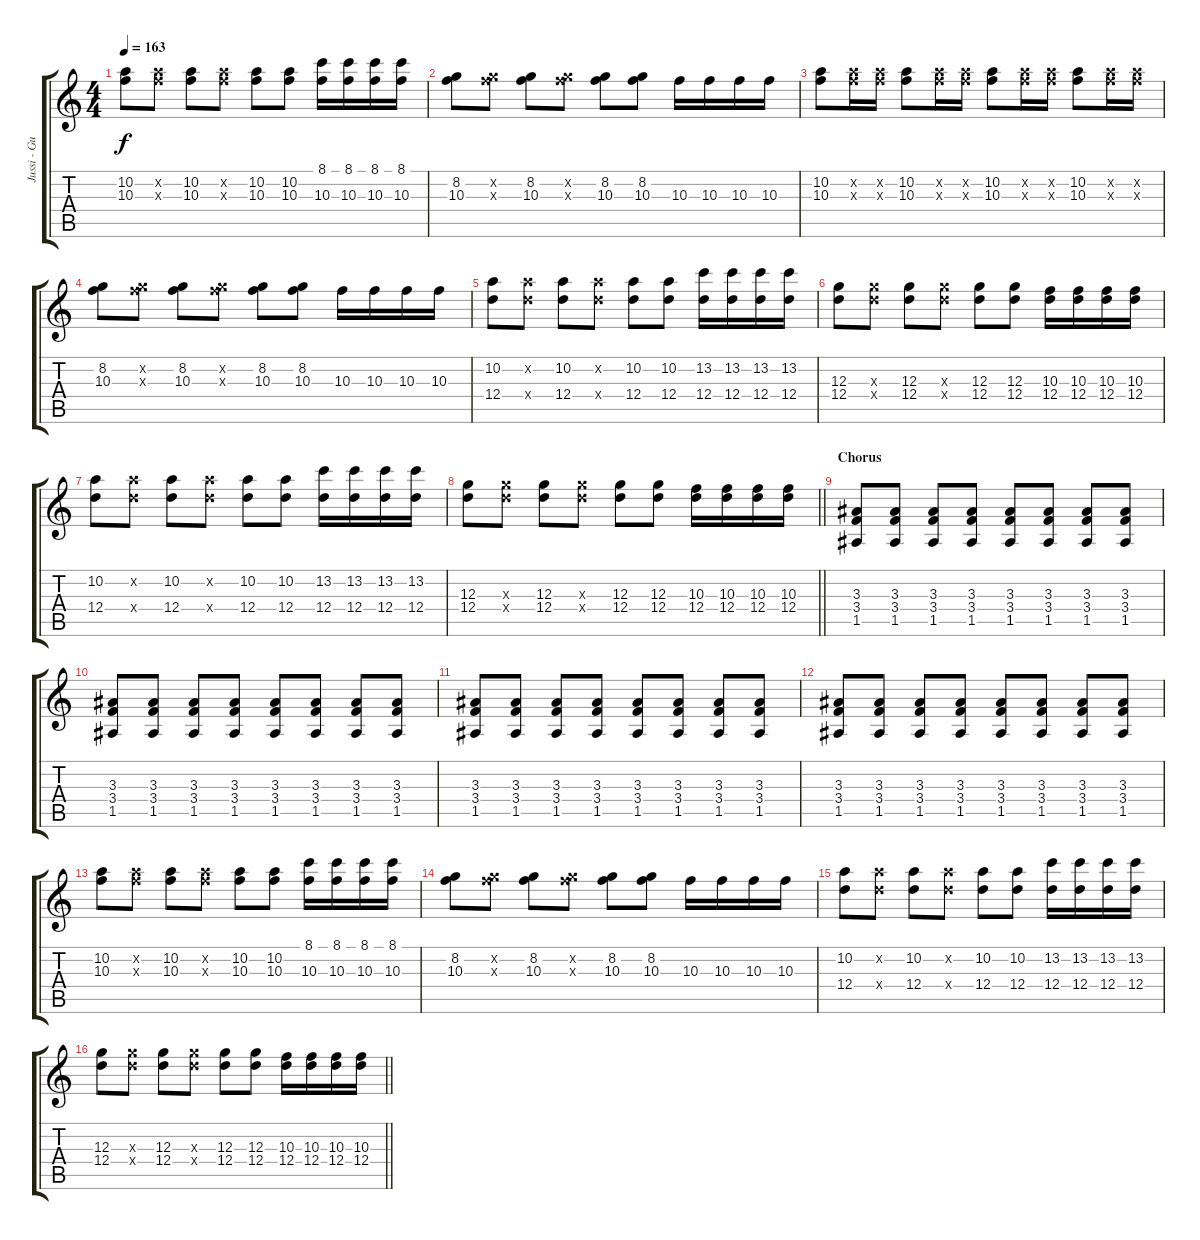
\track ("Jussi - Guitar" "Jussi - Gu") {instrument overdrivenguitar}
\staff {score tabs}
\tuning (E4 B3 G3 D3 A2 D2) {hide}
\ts (4 4)
\tempo 163
\clef g2
\ks c
(10.2 10.3).8{dy f} (10.2{x} 10.3{x}).8 (10.2 10.3).8 (10.2{x} 10.3{x}).8 (10.2 10.3).8 (10.2 10.3).8 (8.1 10.3).16 (8.1 10.3).16 (8.1 10.3).16 (8.1 10.3).16 |
(8.2 10.3).8 (8.2{x} 10.3{x}).8 (8.2 10.3).8 (8.2{x} 10.3{x}).8 (8.2 10.3).8 (8.2 10.3).8 10.3.16 10.3.16 10.3.16 10.3.16 |
(10.2 10.3).8 (10.2{x} 10.3{x}).16 (10.2{x} 10.3{x}).16 (10.2 10.3).8 (10.2{x} 10.3{x}).16 (10.2{x} 10.3{x}).16 (10.2 10.3).8 (10.2{x} 10.3{x}).16 (10.2{x} 10.3{x}).16 (10.2 10.3).8 (10.2{x} 10.3{x}).16 (10.2{x} 10.3{x}).16 |
(8.2 10.3).8 (8.2{x} 10.3{x}).8 (8.2 10.3).8 (8.2{x} 10.3{x}).8 (8.2 10.3).8 (8.2 10.3).8 10.3.16 10.3.16 10.3.16 10.3.16 |
(10.2 12.4).8 (10.2{x} 12.4{x}).8 (10.2 12.4).8 (10.2{x} 12.4{x}).8 (10.2 12.4).8 (10.2 12.4).8 (13.2 12.4).16 (13.2 12.4).16 (13.2 12.4).16 (13.2 12.4).16 |
(12.3 12.4).8 (12.3{x} 12.4{x}).8 (12.3 12.4).8 (12.3{x} 12.4{x}).8 (12.3 12.4).8 (12.3 12.4).8 (10.3 12.4).16 (10.3 12.4).16 (10.3 12.4).16 (10.3 12.4).16 |
(10.2 12.4).8 (10.2{x} 12.4{x}).8 (10.2 12.4).8 (10.2{x} 12.4{x}).8 (10.2 12.4).8 (10.2 12.4).8 (13.2 12.4).16 (13.2 12.4).16 (13.2 12.4).16 (13.2 12.4).16 |
\barLineRight lightlight
(12.3 12.4).8 (12.3{x} 12.4{x}).8 (12.3 12.4).8 (12.3{x} 12.4{x}).8 (12.3 12.4).8 (12.3 12.4).8 (10.3 12.4).16 (10.3 12.4).16 (10.3 12.4).16 (10.3 12.4).16 |
\section ("" "Chorus")
(3.3 3.4 1.5).8 (3.3 3.4 1.5).8 (3.3 3.4 1.5).8 (3.3 3.4 1.5).8 (3.3 3.4 1.5).8 (3.3 3.4 1.5).8 (3.3 3.4 1.5).8 (3.3 3.4 1.5).8 |
(3.3 3.4 1.5).8 (3.3 3.4 1.5).8 (3.3 3.4 1.5).8 (3.3 3.4 1.5).8 (3.3 3.4 1.5).8 (3.3 3.4 1.5).8 (3.3 3.4 1.5).8 (3.3 3.4 1.5).8 |
(3.3 3.4 1.5).8 (3.3 3.4 1.5).8 (3.3 3.4 1.5).8 (3.3 3.4 1.5).8 (3.3 3.4 1.5).8 (3.3 3.4 1.5).8 (3.3 3.4 1.5).8 (3.3 3.4 1.5).8 |
(3.3 3.4 1.5).8 (3.3 3.4 1.5).8 (3.3 3.4 1.5).8 (3.3 3.4 1.5).8 (3.3 3.4 1.5).8 (3.3 3.4 1.5).8 (3.3 3.4 1.5).8 (3.3 3.4 1.5).8 |
(10.2 10.3).8 (10.2{x} 10.3{x}).8 (10.2 10.3).8 (10.2{x} 10.3{x}).8 (10.2 10.3).8 (10.2 10.3).8 (8.1 10.3).16 (8.1 10.3).16 (8.1 10.3).16 (8.1 10.3).16 |
(8.2 10.3).8 (8.2{x} 10.3{x}).8 (8.2 10.3).8 (8.2{x} 10.3{x}).8 (8.2 10.3).8 (8.2 10.3).8 10.3.16 10.3.16 10.3.16 10.3.16 |
(10.2 12.4).8 (10.2{x} 12.4{x}).8 (10.2 12.4).8 (10.2{x} 12.4{x}).8 (10.2 12.4).8 (10.2 12.4).8 (13.2 12.4).16 (13.2 12.4).16 (13.2 12.4).16 (13.2 12.4).16 |
\barLineRight lightlight
(12.3 12.4).8 (12.3{x} 12.4{x}).8 (12.3 12.4).8 (12.3{x} 12.4{x}).8 (12.3 12.4).8 (12.3 12.4).8 (10.3 12.4).16 (10.3 12.4).16 (10.3 12.4).16 (10.3 12.4).16
